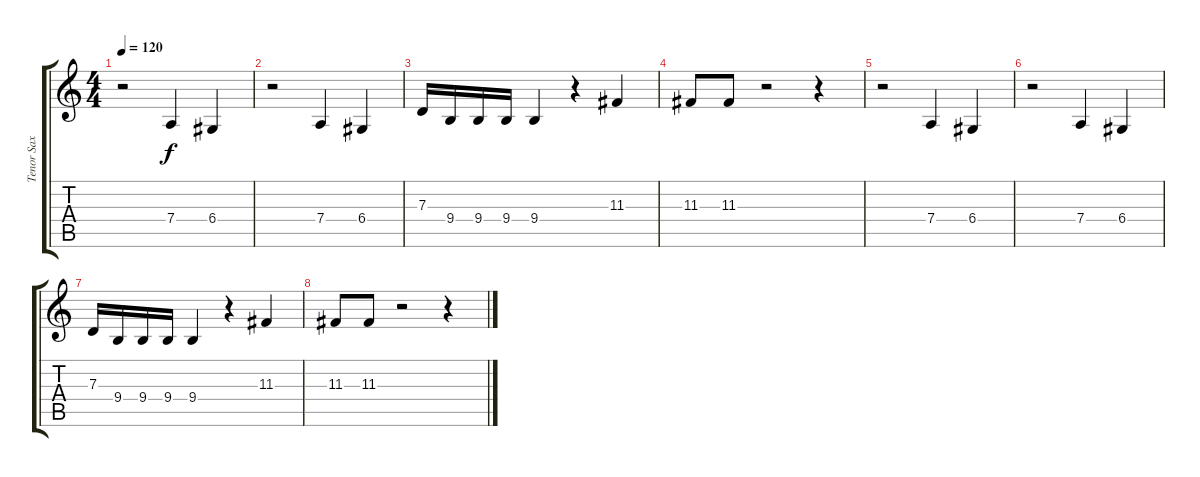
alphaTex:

\track ("Tenor Sax" "Tenor Sax") {instrument tenorsax}
\staff {score tabs}
\tuning (E4 B3 G3 D3 A2 E2) {hide}
\ts (4 4)
\tempo 120
\clef g2
\ks c
r.2{dy f} 7.4.4 6.4.4 |
r.2 7.4.4 6.4.4 |
7.3.16 9.4.16 9.4.16 9.4.16 9.4.4 r.4 11.3.4 |
11.3.8 11.3.8 r.2 r.4 |
r.2 7.4.4 6.4.4 |
r.2 7.4.4 6.4.4 |
7.3.16 9.4.16 9.4.16 9.4.16 9.4.4 r.4 11.3.4 |
11.3.8 11.3.8 r.2 r.4
